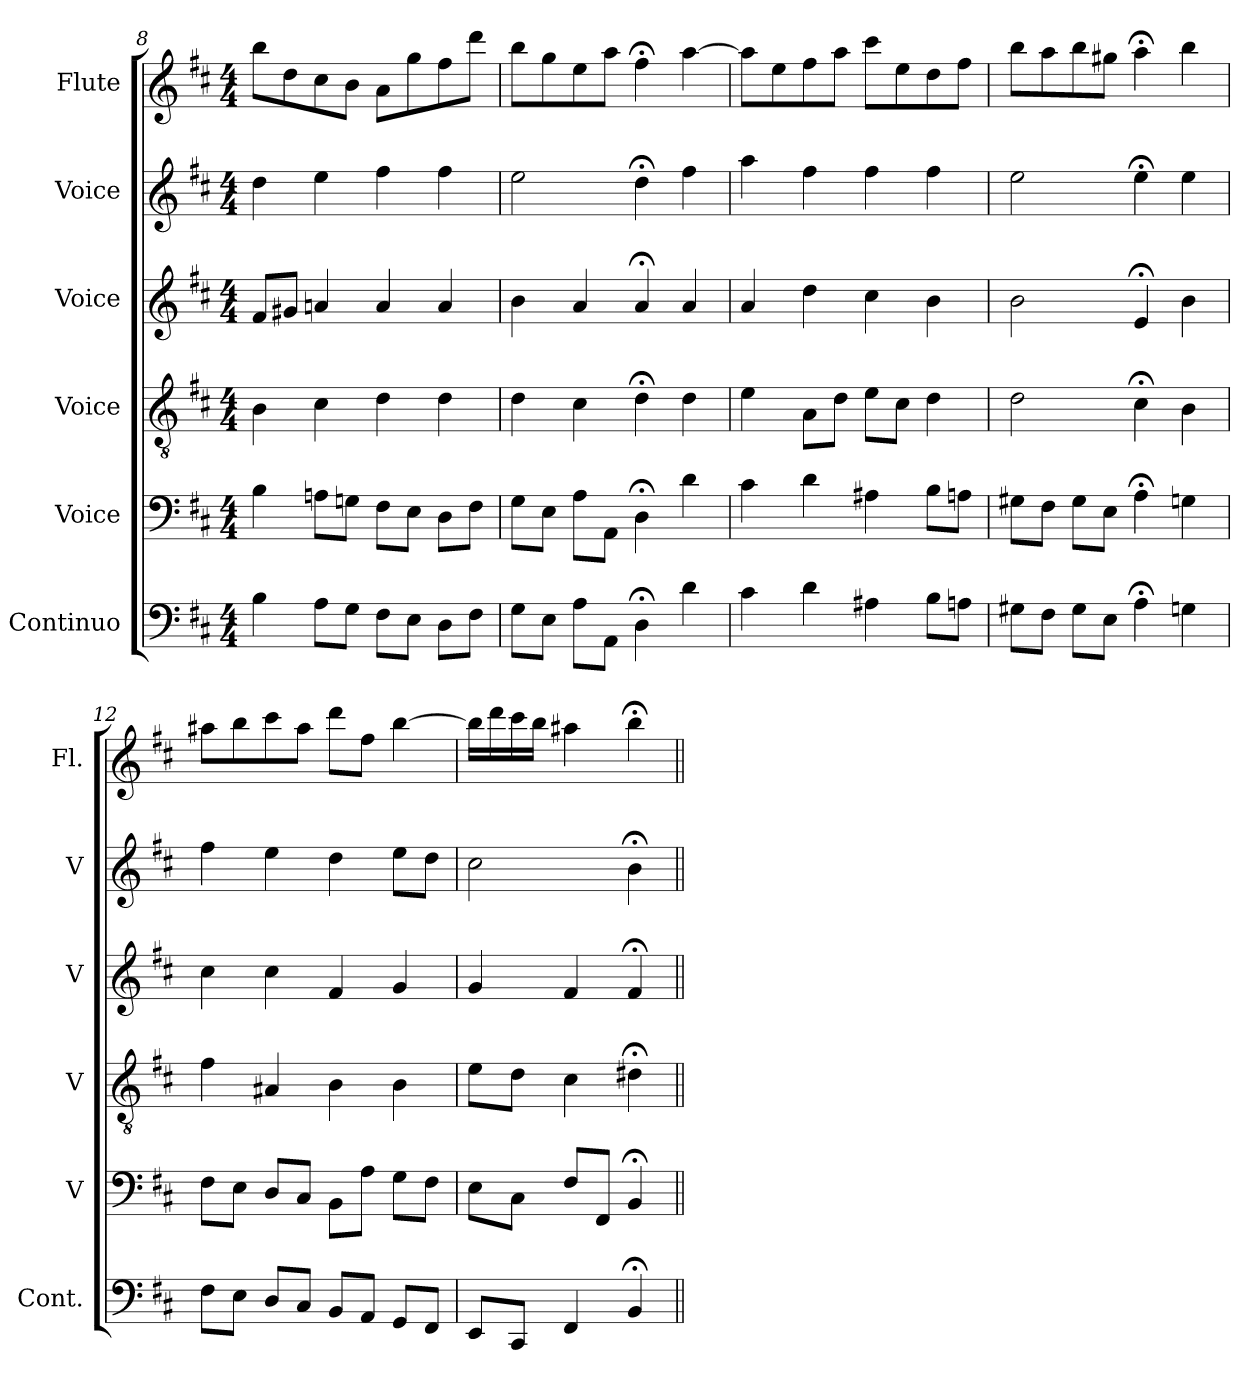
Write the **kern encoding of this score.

**kern	**kern	**kern	**kern	**kern	**kern
*part6	*part5	*part4	*part3	*part2	*part1
*staff6	*staff5	*staff4	*staff3	*staff2	*staff1
*I"Continuo	*I"Voice	*I"Voice	*I"Voice	*I"Voice	*I"Flute
*I'Cont.	*I'V	*I'V	*I'V	*I'V	*I'Fl.
*clefF4	*clefF4	*clefGv2	*clefG2	*clefG2	*clefG2
*k[f#c#]	*k[f#c#]	*k[f#c#]	*k[f#c#]	*k[f#c#]	*k[f#c#]
*M4/4	*M4/4	*M4/4	*M4/4	*M4/4	*M4/4
=8	=8	=8	=8	=8	=8
4B	4B	4B	8f#L	4dd	8bbL
.	.	.	8g#XJ	.	8dd
8AL	8AnL	4c#	4an	4ee	8cc#
8GJ	8GnJ	.	.	.	8bJ
8F#L	8F#L	4d	4a	4ff#	8aL
8EJ	8EJ	.	.	.	8gg
8DL	8DL	4d	4a	4ff#	8ff#
8F#J	8F#J	.	.	.	8dddJ
=9	=9	=9	=9	=9	=9
8GL	8GL	4d	4b	2ee	8bbL
8EJ	8EJ	.	.	.	8gg
8AL	8AL	4c#	4a	.	8ee
8AAJ	8AAJ	.	.	.	8aaJ
4D;<	4D;<	4d;<	4a;<	4dd;<	4ff#;<
4d	4d	4d	4a	4ff#	[4aa
=10	=10	=10	=10	=10	=10
4c#	4c#	4e	4a	4aa	8aaL]
.	.	.	.	.	8ee
4d	4d	8AL	4dd	4ff#	8ff#
.	.	8dJ	.	.	8aaJ
4A#X	4A#X	8eL	4cc#	4ff#	8ccc#L
.	.	8c#J	.	.	8ee
8BL	8BL	4d	4b	4ff#	8dd
8AnJ	8AnJ	.	.	.	8ff#J
=11	=11	=11	=11	=11	=11
8G#XL	8G#XL	2d	2b	2ee	8bbL
8F#J	8F#J	.	.	.	8aa
8G#L	8G#L	.	.	.	8bb
8EJ	8EJ	.	.	.	8gg#XJ
4A;<	4A;<	4c#;<	4e;<	4ee;<	4aa;<
4Gn	4Gn	4B	4b	4ee	4bb
=12	=12	=12	=12	=12	=12
8F#L	8F#L	4f#	4cc#	4ff#	8aa#XL
8EJ	8EJ	.	.	.	8bb
8DL	8DL	4A#X	4cc#	4ee	8ccc#
8C#J	8C#J	.	.	.	8aa#J
8BBL	8BBL	4B	4f#	4dd	8dddL
8AAJ	8AJ	.	.	.	8ff#J
8GGL	8GL	4B	4g	8eeL	[4bb
8FF#J	8F#J	.	.	8ddJ	.
=13	=13	=13	=13	=13	=13
8EEL	8EL	8eL	4g	2cc#	16bbLL]
.	.	.	.	.	16ddd
8CC#J	8C#J	8dJ	.	.	16ccc#
.	.	.	.	.	16bbJJ
4FF#	8F#L	4c#	4f#	.	4aa#X
.	8FF#J	.	.	.	.
4BB;<	4BB;<	4d#X;<	4f#;<	4b;<	4bb;<
=||	=||	=||	=||	=||	=||
*-	*-	*-	*-	*-	*-
